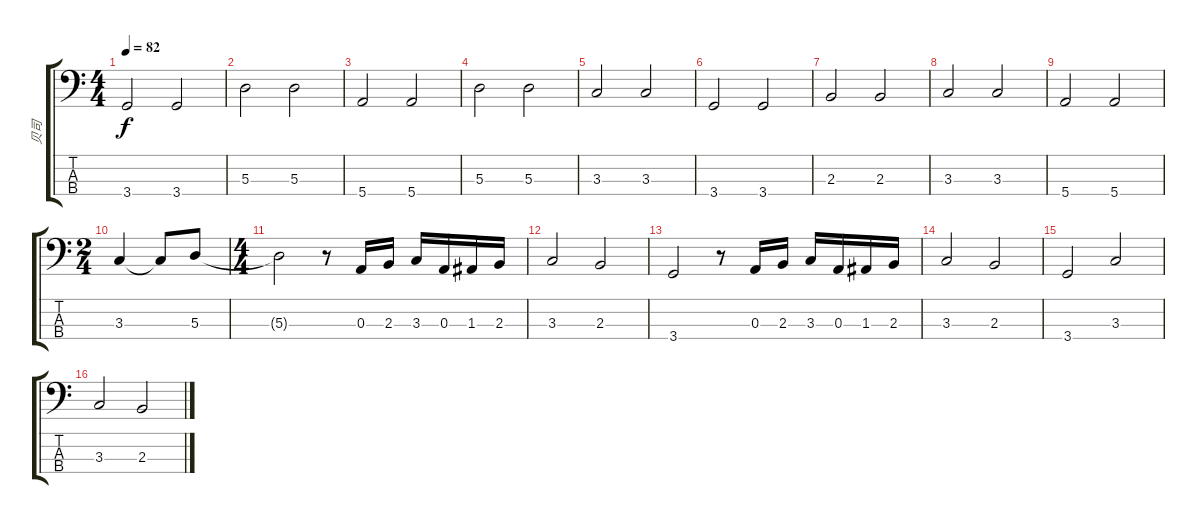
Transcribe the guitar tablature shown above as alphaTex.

\track ("贝司" "贝司") {instrument acousticbass}
\staff {score tabs}
\tuning (G2 D2 A1 E1) {hide}
\ts (4 4)
\tempo 82
\clef f4
\ks c
3.4.2{dy f} 3.4.2 |
5.3.2 5.3.2 |
5.4.2 5.4.2 |
5.3.2 5.3.2 |
3.3.2 3.3.2 |
3.4.2 3.4.2 |
2.3.2 2.3.2 |
3.3.2 3.3.2 |
5.4.2 5.4.2 |
\ts (2 4)
3.3.4 3.3{t}.8 5.3.8 |
\ts (4 4)
5.3{t}.2 r.8 0.3.16 2.3.16 3.3.16 0.3.16 1.3.16 2.3.16 |
3.3.2 2.3.2 |
3.4.2 r.8 0.3.16 2.3.16 3.3.16 0.3.16 1.3.16 2.3.16 |
3.3.2 2.3.2 |
3.4.2 3.3.2 |
3.3.2 2.3.2
